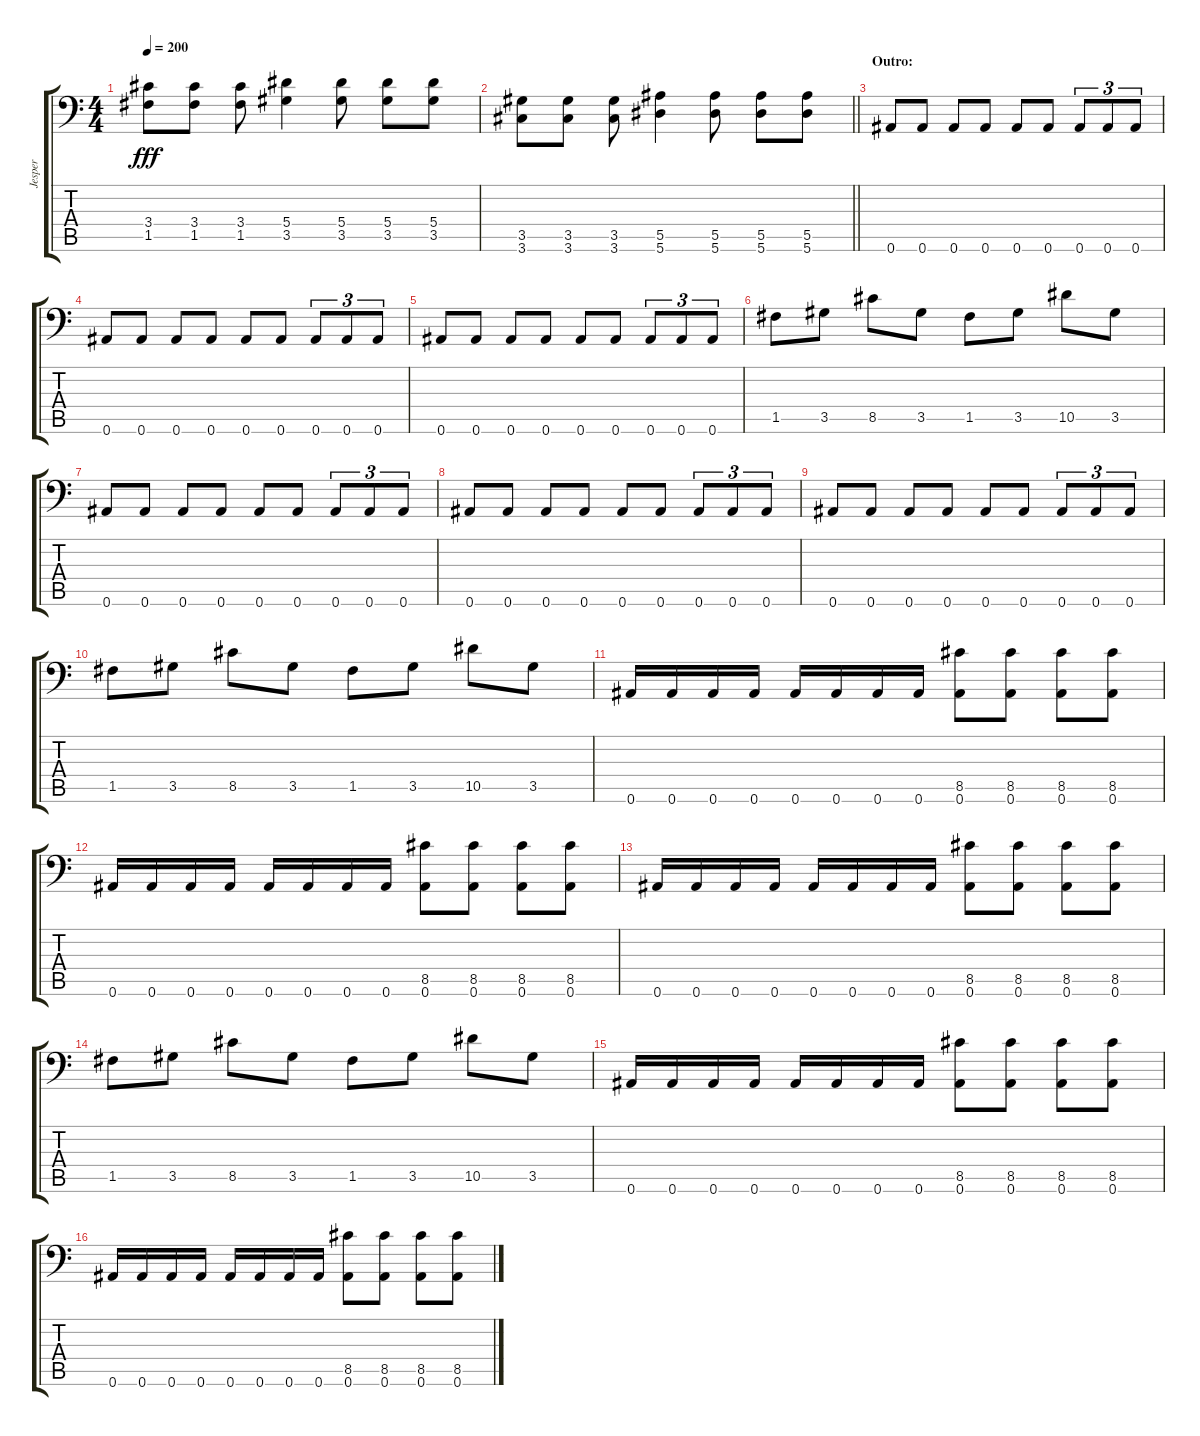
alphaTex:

\track ("Jesper" "Jesper") {instrument distortionguitar}
\staff {score tabs}
\tuning (C4 G3 Eb3 Bb2 F2 Bb1) {hide}
\ts (4 4)
\tempo 200
\clef f4
\ks c
(3.4 1.5).8{dy fff} (3.4 1.5).8 (3.4 1.5).8 (5.4 3.5).4 (5.4 3.5).8 (5.4 3.5).8 (5.4 3.5).8 |
\barLineRight lightlight
(3.5 3.6).8 (3.5 3.6).8 (3.5 3.6).8 (5.5 5.6).4 (5.5 5.6).8 (5.5 5.6).8 (5.5 5.6).8 |
\section ("" "Outro:")
0.6.8 0.6.8 0.6.8 0.6.8 0.6.8 0.6.8 0.6.8{tu (3 2)} 0.6.8{tu (3 2)} 0.6.8{tu (3 2)} |
0.6.8 0.6.8 0.6.8 0.6.8 0.6.8 0.6.8 0.6.8{tu (3 2)} 0.6.8{tu (3 2)} 0.6.8{tu (3 2)} |
0.6.8 0.6.8 0.6.8 0.6.8 0.6.8 0.6.8 0.6.8{tu (3 2)} 0.6.8{tu (3 2)} 0.6.8{tu (3 2)} |
1.5.8 3.5.8 8.5.8 3.5.8 1.5.8 3.5.8 10.5.8 3.5.8 |
0.6.8 0.6.8 0.6.8 0.6.8 0.6.8 0.6.8 0.6.8{tu (3 2)} 0.6.8{tu (3 2)} 0.6.8{tu (3 2)} |
0.6.8 0.6.8 0.6.8 0.6.8 0.6.8 0.6.8 0.6.8{tu (3 2)} 0.6.8{tu (3 2)} 0.6.8{tu (3 2)} |
0.6.8 0.6.8 0.6.8 0.6.8 0.6.8 0.6.8 0.6.8{tu (3 2)} 0.6.8{tu (3 2)} 0.6.8{tu (3 2)} |
1.5.8 3.5.8 8.5.8 3.5.8 1.5.8 3.5.8 10.5.8 3.5.8 |
0.6.16 0.6.16 0.6.16 0.6.16 0.6.16 0.6.16 0.6.16 0.6.16 (8.5 0.6).8 (8.5 0.6).8 (8.5 0.6).8 (8.5 0.6).8 |
0.6.16 0.6.16 0.6.16 0.6.16 0.6.16 0.6.16 0.6.16 0.6.16 (8.5 0.6).8 (8.5 0.6).8 (8.5 0.6).8 (8.5 0.6).8 |
0.6.16 0.6.16 0.6.16 0.6.16 0.6.16 0.6.16 0.6.16 0.6.16 (8.5 0.6).8 (8.5 0.6).8 (8.5 0.6).8 (8.5 0.6).8 |
1.5.8 3.5.8 8.5.8 3.5.8 1.5.8 3.5.8 10.5.8 3.5.8 |
0.6.16 0.6.16 0.6.16 0.6.16 0.6.16 0.6.16 0.6.16 0.6.16 (8.5 0.6).8 (8.5 0.6).8 (8.5 0.6).8 (8.5 0.6).8 |
0.6.16 0.6.16 0.6.16 0.6.16 0.6.16 0.6.16 0.6.16 0.6.16 (8.5 0.6).8 (8.5 0.6).8 (8.5 0.6).8 (8.5 0.6).8
